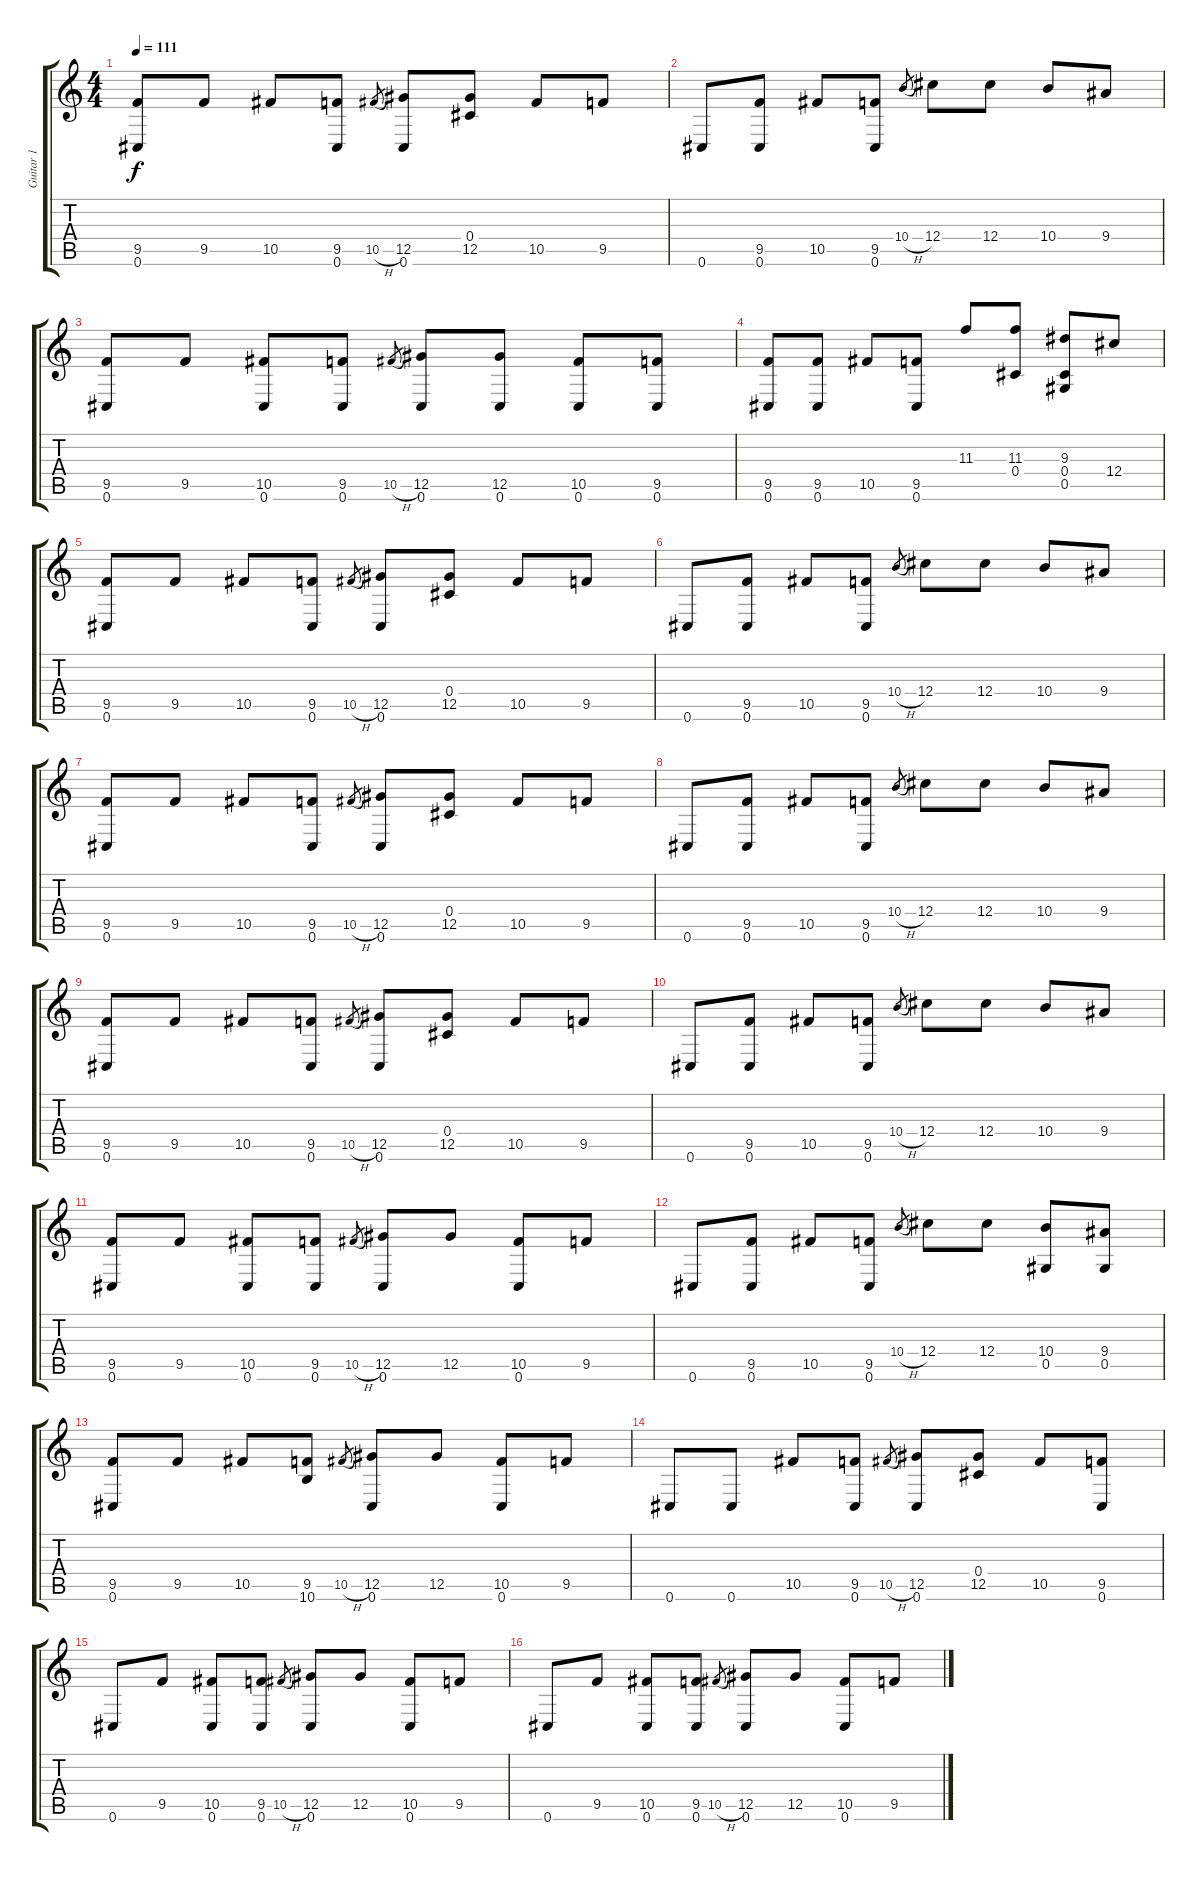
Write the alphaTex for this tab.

\track ("Guitar 1" "Guitar 1") {instrument distortionguitar}
\staff {score tabs}
\tuning (Eb4 Bb3 Gb3 Db3 Ab2 Db2) {hide}
\ts (4 4)
\tempo 111
\clef g2
\ks c
(9.5 0.6).8{dy f} 9.5.8 10.5.8 (9.5 0.6).8 10.5{h}.8{gr} (12.5 0.6).8 (0.4 12.5).8 10.5.8 9.5.8 |
0.6.8 (9.5 0.6).8 10.5.8 (9.5 0.6).8 10.4{h}.8{gr} 12.4.8 12.4.8 10.4.8 9.4.8 |
(9.5 0.6).8 9.5.8 (10.5 0.6).8 (9.5 0.6).8 10.5{h}.8{gr} (12.5 0.6).8 (12.5 0.6).8 (10.5 0.6).8 (9.5 0.6).8 |
(9.5 0.6).8 (9.5 0.6).8 10.5.8 (9.5 0.6).8 11.3.8 (11.3 0.4).8 (9.3 0.4 0.5).8 12.4.8 |
(9.5 0.6).8 9.5.8 10.5.8 (9.5 0.6).8 10.5{h}.8{gr} (12.5 0.6).8 (0.4 12.5).8 10.5.8 9.5.8 |
0.6.8 (9.5 0.6).8 10.5.8 (9.5 0.6).8 10.4{h}.8{gr} 12.4.8 12.4.8 10.4.8 9.4.8 |
(9.5 0.6).8 9.5.8 10.5.8 (9.5 0.6).8 10.5{h}.8{gr} (12.5 0.6).8 (0.4 12.5).8 10.5.8 9.5.8 |
0.6.8 (9.5 0.6).8 10.5.8 (9.5 0.6).8 10.4{h}.8{gr} 12.4.8 12.4.8 10.4.8 9.4.8 |
(9.5 0.6).8 9.5.8 10.5.8 (9.5 0.6).8 10.5{h}.8{gr} (12.5 0.6).8 (0.4 12.5).8 10.5.8 9.5.8 |
0.6.8 (9.5 0.6).8 10.5.8 (9.5 0.6).8 10.4{h}.8{gr} 12.4.8 12.4.8 10.4.8 9.4.8 |
(9.5 0.6).8 9.5.8 (10.5 0.6).8 (9.5 0.6).8 10.5{h}.8{gr} (12.5 0.6).8 12.5.8 (10.5 0.6).8 9.5.8 |
0.6.8 (9.5 0.6).8 10.5.8 (9.5 0.6).8 10.4{h}.8{gr} 12.4.8 12.4.8 (10.4 0.5).8 (9.4 0.5).8 |
(9.5 0.6).8 9.5.8 10.5.8 (9.5 10.6).8 10.5{h}.8{gr} (12.5 0.6).8 12.5.8 (10.5 0.6).8 9.5.8 |
0.6.8 0.6.8 10.5.8 (9.5 0.6).8 10.5{h}.8{gr} (12.5 0.6).8 (0.4 12.5).8 10.5.8 (9.5 0.6).8 |
0.6.8 9.5.8 (10.5 0.6).8 (9.5 0.6).8 10.5{h}.8{gr} (12.5 0.6).8 12.5.8 (10.5 0.6).8 9.5.8 |
0.6.8 9.5.8 (10.5 0.6).8 (9.5 0.6).8 10.5{h}.8{gr} (12.5 0.6).8 12.5.8 (10.5 0.6).8 9.5.8
